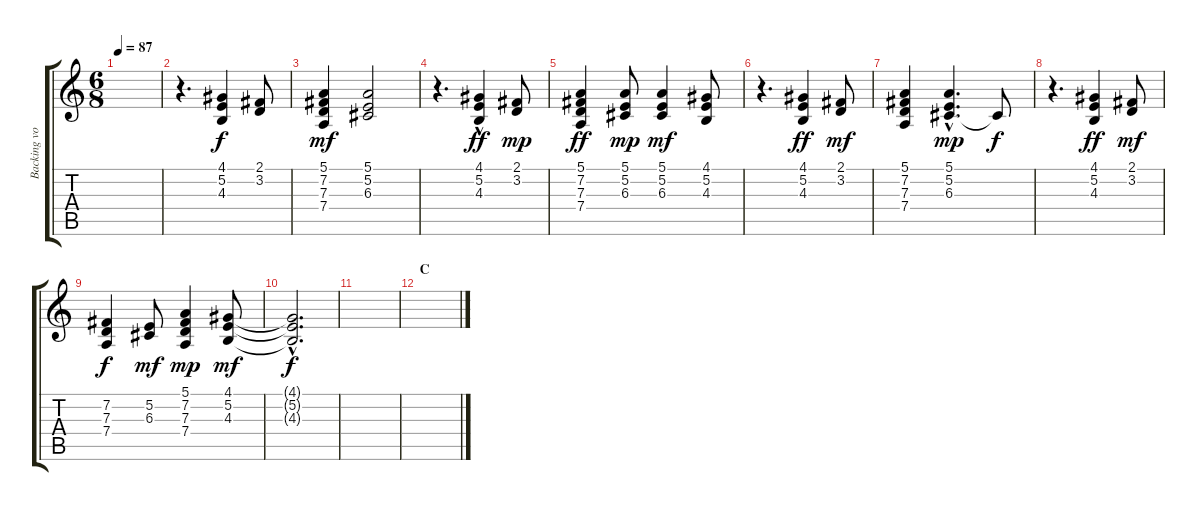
\track ("Backing vocal" "Backing vo") {instrument synthvoice}
\staff {score tabs}
\tuning (E4 B3 G3 D3 A2 E2) {hide}
\ts (6 8)
\tempo 87
\clef g2
\ks c
|
r.4{d} (4.1 5.2 4.3).4{instrument synthvoice} (2.1 3.2).8{dy f} |
(5.1 7.2 7.3 7.4).4{dy mf} (5.1 5.2 6.3).2 |
r.4{d} (4.1{hac} 5.2 4.3{hac}).4{dy ff} (2.1 3.2).8{dy mp} |
(5.1 7.2 7.3 7.4).4{dy ff} (5.1 5.2 6.3).8{dy mp} (5.1 5.2 6.3).4{dy mf} (4.1 5.2 4.3).8 |
r.4{d} (4.1 5.2 4.3).4{dy ff} (2.1 3.2).8{dy mf} |
(5.1 7.2 7.3 7.4).4 (5.1{hac} 5.2{hac} 6.3{hac}).4{d dy mp} 6.3{t}.8{dy f} |
r.4{d} (4.1 5.2 4.3).4{dy ff} (2.1 3.2).8{dy mf} |
(7.2 7.3 7.4).4{dy f} (5.2 6.3).8{dy mf} (5.1 7.2 7.3 7.4).4{dy mp} (4.1 5.2 4.3).8{dy mf} |
(4.1{hac t} 5.2{hac t} 4.3{hac t}).2{d dy f} |
|
\section ("" "C")
